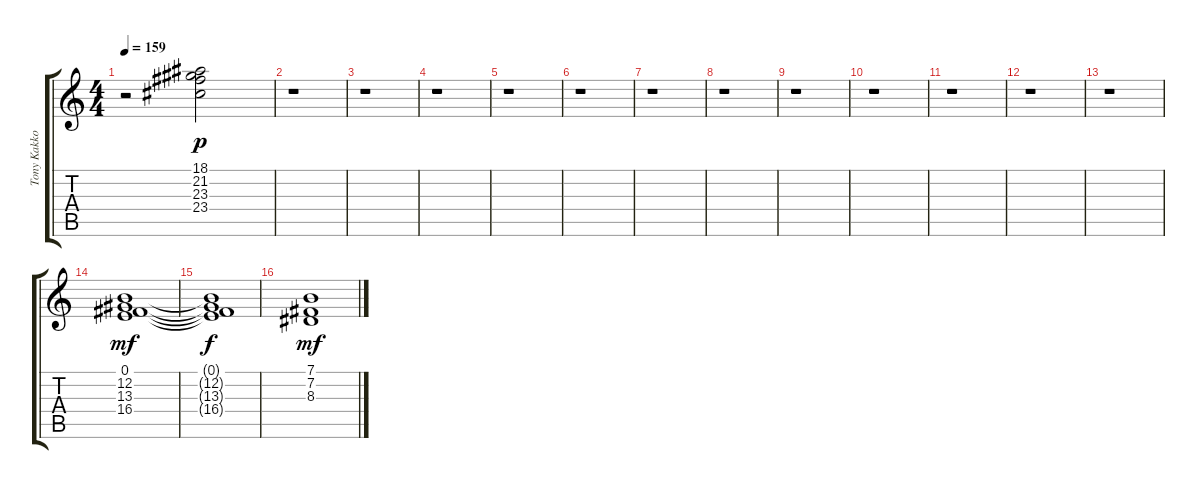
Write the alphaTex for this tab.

\track ("Tony Kakko" "Tony Kakko") {instrument synthstrings1}
\staff {score tabs}
\tuning (E4 B3 G3 D3 A2 E2) {hide}
\ts (4 4)
\tempo 159
\clef g2
\ks c
r.2{dy p instrument stringensemble2} (18.1 21.2 23.3 23.4).2 |
r.1 |
r.1 |
r.1 |
r.1 |
r.1 |
r.1 |
r.1 |
r.1 |
r.1 |
r.1 |
r.1 |
r.1 |
(0.1 12.2 13.3 16.4).1{dy mf} |
(0.1{t} 12.2{t} 13.3{t} 16.4{t}).1{dy f} |
(7.1 7.2 8.3).1{dy mf}
